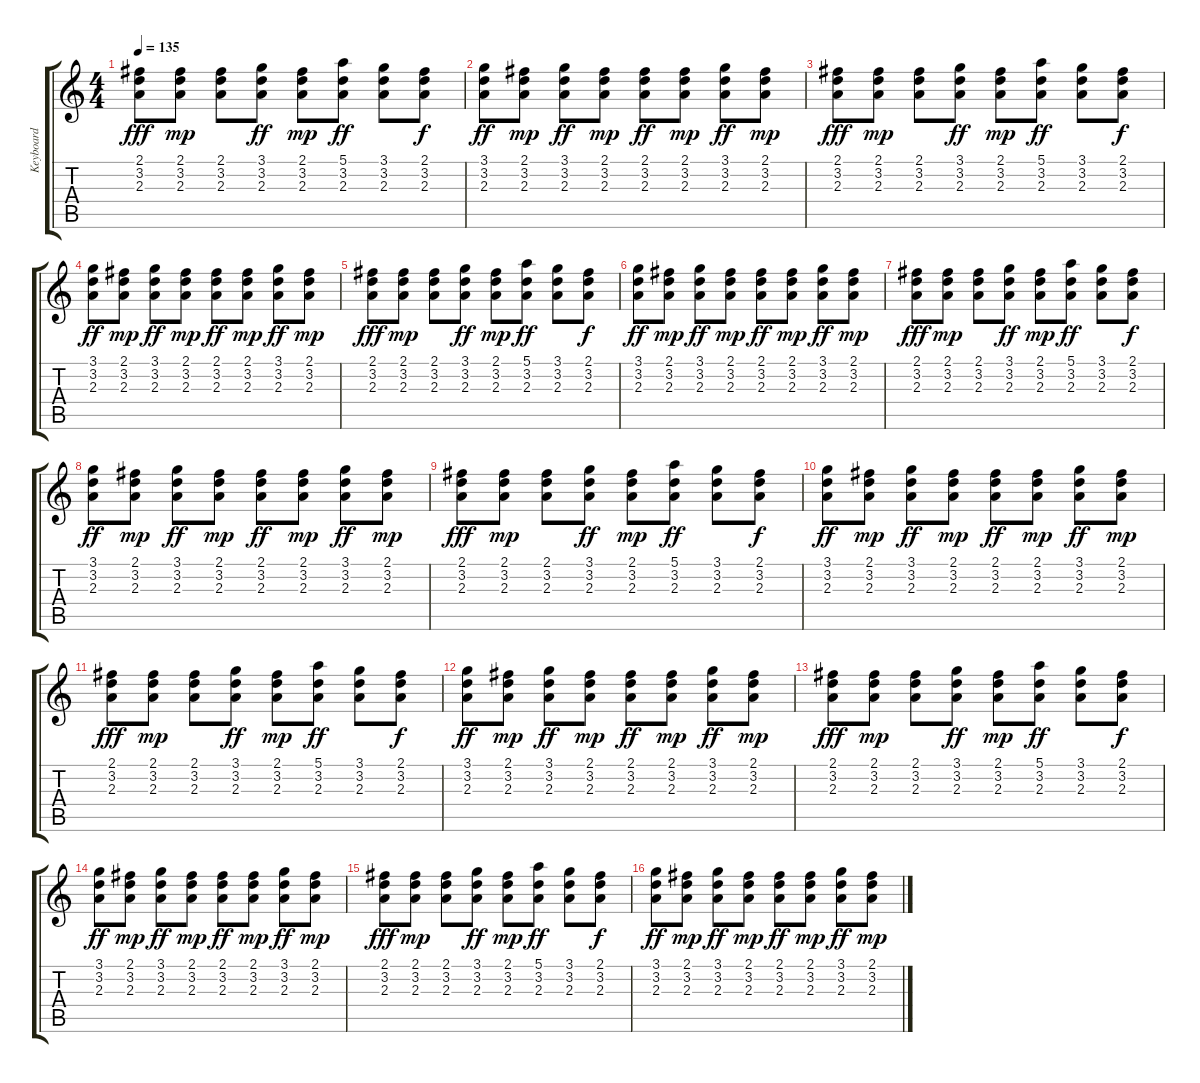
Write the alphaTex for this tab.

\track ("Keyboard" "Keyboard") {instrument electricguitarclean}
\staff {score tabs}
\tuning (E4 B3 G3 D3 A2 E2) {hide}
\ts (4 4)
\tempo 135
\clef g2
\ks c
(2.1 3.2 2.3).8{dy fff} (2.1 3.2 2.3).8{dy mp} (2.1 3.2 2.3).8 (3.1 3.2 2.3).8{dy ff} (2.1 3.2 2.3).8{dy mp} (5.1 3.2 2.3).8{dy ff} (3.1 3.2 2.3).8 (2.1 3.2 2.3).8{dy f} |
(3.1 3.2 2.3).8{dy ff} (2.1 3.2 2.3).8{dy mp} (3.1 3.2 2.3).8{dy ff} (2.1 3.2 2.3).8{dy mp} (2.1 3.2 2.3).8{dy ff} (2.1 3.2 2.3).8{dy mp} (3.1 3.2 2.3).8{dy ff} (2.1 3.2 2.3).8{dy mp} |
(2.1 3.2 2.3).8{dy fff} (2.1 3.2 2.3).8{dy mp} (2.1 3.2 2.3).8 (3.1 3.2 2.3).8{dy ff} (2.1 3.2 2.3).8{dy mp} (5.1 3.2 2.3).8{dy ff} (3.1 3.2 2.3).8 (2.1 3.2 2.3).8{dy f} |
(3.1 3.2 2.3).8{dy ff} (2.1 3.2 2.3).8{dy mp} (3.1 3.2 2.3).8{dy ff} (2.1 3.2 2.3).8{dy mp} (2.1 3.2 2.3).8{dy ff} (2.1 3.2 2.3).8{dy mp} (3.1 3.2 2.3).8{dy ff} (2.1 3.2 2.3).8{dy mp} |
(2.1 3.2 2.3).8{dy fff} (2.1 3.2 2.3).8{dy mp} (2.1 3.2 2.3).8 (3.1 3.2 2.3).8{dy ff} (2.1 3.2 2.3).8{dy mp} (5.1 3.2 2.3).8{dy ff} (3.1 3.2 2.3).8 (2.1 3.2 2.3).8{dy f} |
(3.1 3.2 2.3).8{dy ff} (2.1 3.2 2.3).8{dy mp} (3.1 3.2 2.3).8{dy ff} (2.1 3.2 2.3).8{dy mp} (2.1 3.2 2.3).8{dy ff} (2.1 3.2 2.3).8{dy mp} (3.1 3.2 2.3).8{dy ff} (2.1 3.2 2.3).8{dy mp} |
(2.1 3.2 2.3).8{dy fff} (2.1 3.2 2.3).8{dy mp} (2.1 3.2 2.3).8 (3.1 3.2 2.3).8{dy ff} (2.1 3.2 2.3).8{dy mp} (5.1 3.2 2.3).8{dy ff} (3.1 3.2 2.3).8 (2.1 3.2 2.3).8{dy f} |
(3.1 3.2 2.3).8{dy ff} (2.1 3.2 2.3).8{dy mp} (3.1 3.2 2.3).8{dy ff} (2.1 3.2 2.3).8{dy mp} (2.1 3.2 2.3).8{dy ff} (2.1 3.2 2.3).8{dy mp} (3.1 3.2 2.3).8{dy ff} (2.1 3.2 2.3).8{dy mp} |
(2.1 3.2 2.3).8{dy fff} (2.1 3.2 2.3).8{dy mp} (2.1 3.2 2.3).8 (3.1 3.2 2.3).8{dy ff} (2.1 3.2 2.3).8{dy mp} (5.1 3.2 2.3).8{dy ff} (3.1 3.2 2.3).8 (2.1 3.2 2.3).8{dy f} |
(3.1 3.2 2.3).8{dy ff} (2.1 3.2 2.3).8{dy mp} (3.1 3.2 2.3).8{dy ff} (2.1 3.2 2.3).8{dy mp} (2.1 3.2 2.3).8{dy ff} (2.1 3.2 2.3).8{dy mp} (3.1 3.2 2.3).8{dy ff} (2.1 3.2 2.3).8{dy mp} |
(2.1 3.2 2.3).8{dy fff} (2.1 3.2 2.3).8{dy mp} (2.1 3.2 2.3).8 (3.1 3.2 2.3).8{dy ff} (2.1 3.2 2.3).8{dy mp} (5.1 3.2 2.3).8{dy ff} (3.1 3.2 2.3).8 (2.1 3.2 2.3).8{dy f} |
(3.1 3.2 2.3).8{dy ff} (2.1 3.2 2.3).8{dy mp} (3.1 3.2 2.3).8{dy ff} (2.1 3.2 2.3).8{dy mp} (2.1 3.2 2.3).8{dy ff} (2.1 3.2 2.3).8{dy mp} (3.1 3.2 2.3).8{dy ff} (2.1 3.2 2.3).8{dy mp} |
(2.1 3.2 2.3).8{dy fff} (2.1 3.2 2.3).8{dy mp} (2.1 3.2 2.3).8 (3.1 3.2 2.3).8{dy ff} (2.1 3.2 2.3).8{dy mp} (5.1 3.2 2.3).8{dy ff} (3.1 3.2 2.3).8 (2.1 3.2 2.3).8{dy f} |
(3.1 3.2 2.3).8{dy ff} (2.1 3.2 2.3).8{dy mp} (3.1 3.2 2.3).8{dy ff} (2.1 3.2 2.3).8{dy mp} (2.1 3.2 2.3).8{dy ff} (2.1 3.2 2.3).8{dy mp} (3.1 3.2 2.3).8{dy ff} (2.1 3.2 2.3).8{dy mp} |
(2.1 3.2 2.3).8{dy fff} (2.1 3.2 2.3).8{dy mp} (2.1 3.2 2.3).8 (3.1 3.2 2.3).8{dy ff} (2.1 3.2 2.3).8{dy mp} (5.1 3.2 2.3).8{dy ff} (3.1 3.2 2.3).8 (2.1 3.2 2.3).8{dy f} |
(3.1 3.2 2.3).8{dy ff} (2.1 3.2 2.3).8{dy mp} (3.1 3.2 2.3).8{dy ff} (2.1 3.2 2.3).8{dy mp} (2.1 3.2 2.3).8{dy ff} (2.1 3.2 2.3).8{dy mp} (3.1 3.2 2.3).8{dy ff} (2.1 3.2 2.3).8{dy mp}
